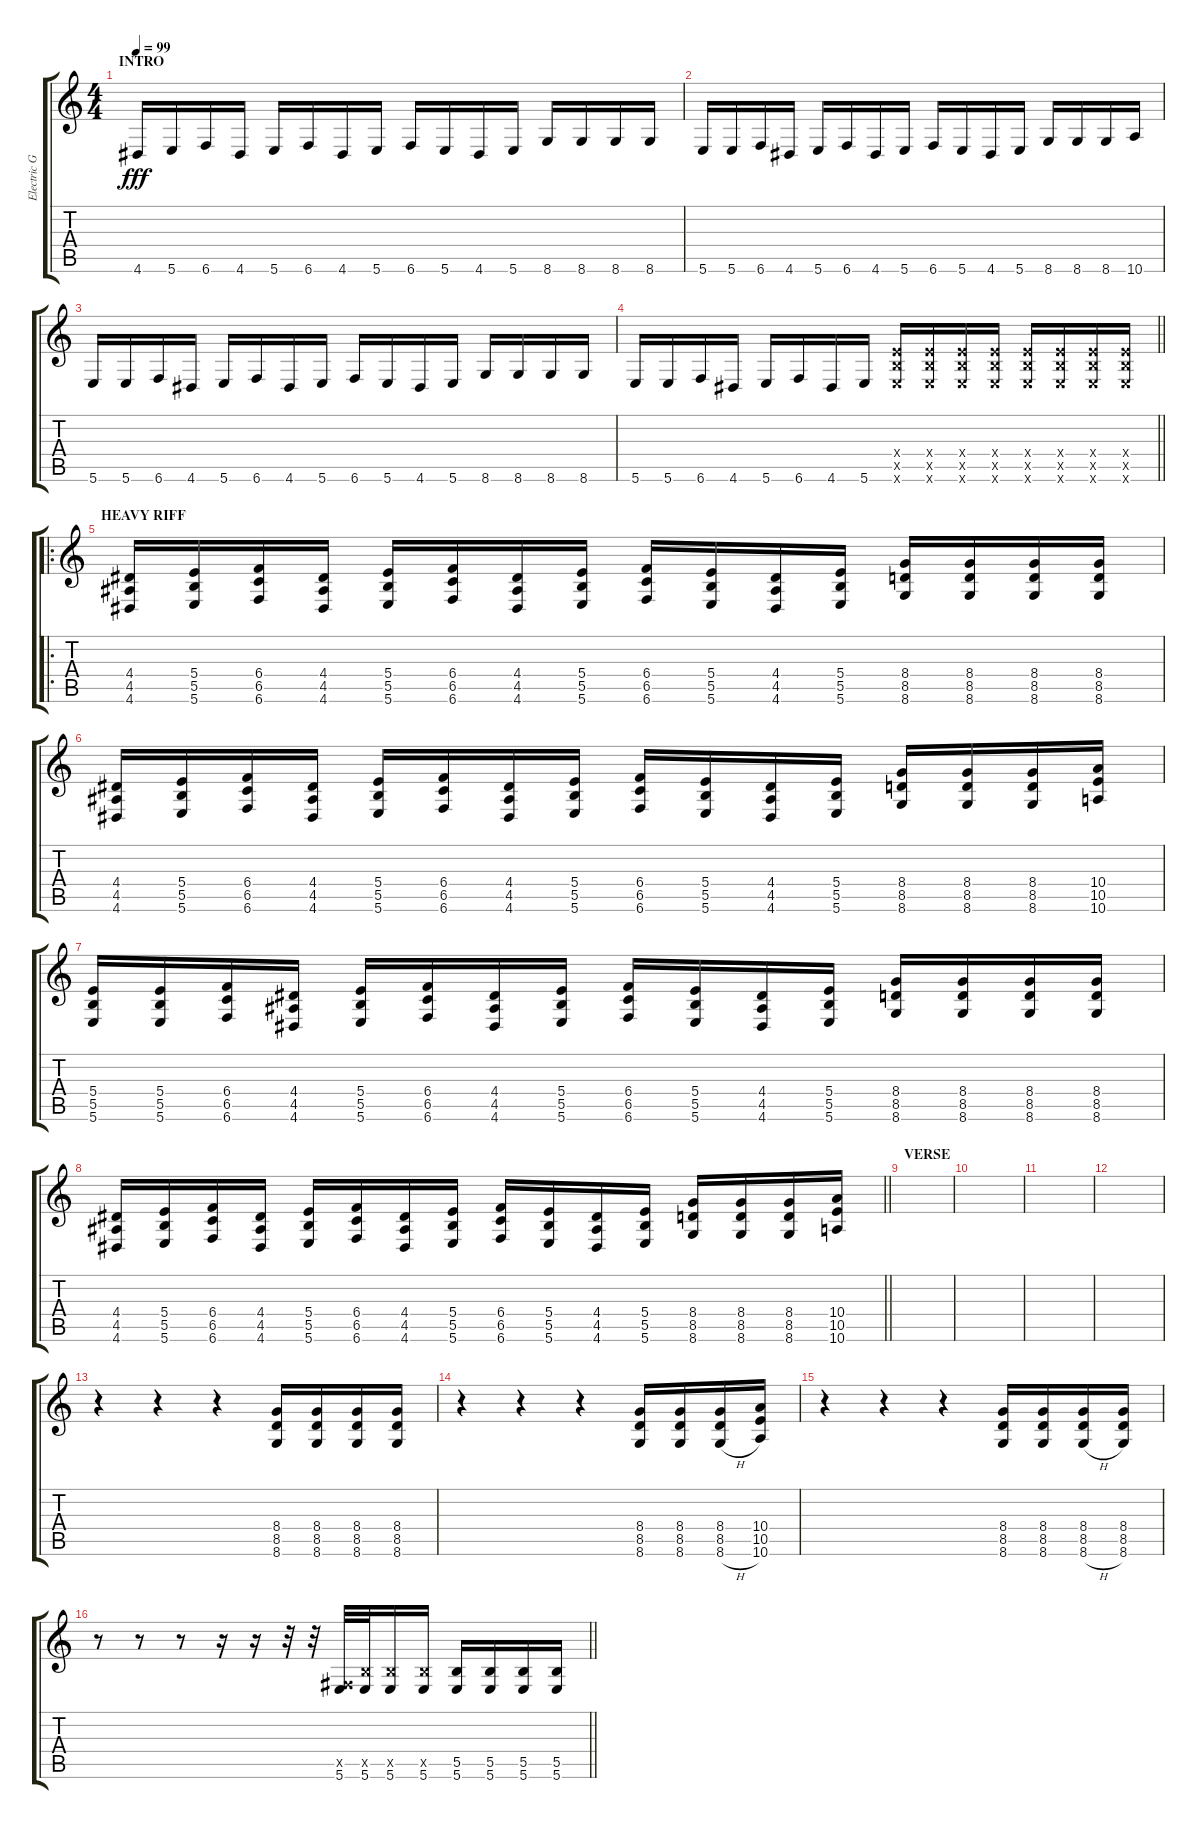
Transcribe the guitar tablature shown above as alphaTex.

\track ("Electric Guitar 1" "Electric G") {instrument distortionguitar}
\staff {score tabs}
\tuning (Db4 Ab3 E3 B2 Gb2 B1) {hide}
\ts (4 4)
\section ("" "INTRO")
\tempo 99
\clef g2
\ks c
4.6.16{dy fff instrument distortionguitar} 5.6.16 6.6.16 4.6.16 5.6.16 6.6.16 4.6.16 5.6.16 6.6.16 5.6.16 4.6.16 5.6.16 8.6.16 8.6.16 8.6.16 8.6.16 |
5.6.16 5.6.16 6.6.16 4.6.16 5.6.16 6.6.16 4.6.16 5.6.16 6.6.16 5.6.16 4.6.16 5.6.16 8.6.16 8.6.16 8.6.16 10.6.16 |
5.6.16 5.6.16 6.6.16 4.6.16 5.6.16 6.6.16 4.6.16 5.6.16 6.6.16 5.6.16 4.6.16 5.6.16 8.6.16 8.6.16 8.6.16 8.6.16 |
\barLineRight lightlight
5.6.16 5.6.16 6.6.16 4.6.16 5.6.16 6.6.16 4.6.16 5.6.16 (5.4{x} 5.5{x} 5.6{x}).16 (5.4{x} 5.5{x} 5.6{x}).16 (5.4{x} 5.5{x} 5.6{x}).16 (5.4{x} 5.5{x} 5.6{x}).16 (5.4{x} 5.5{x} 5.6{x}).16 (5.4{x} 5.5{x} 5.6{x}).16 (5.4{x} 5.5{x} 5.6{x}).16 (5.4{x} 5.5{x} 5.6{x}).16 |
\ro
\section ("" "HEAVY RIFF")
(4.4 4.5 4.6).16 (5.4 5.5 5.6).16 (6.4 6.5 6.6).16 (4.4 4.5 4.6).16 (5.4 5.5 5.6).16 (6.4 6.5 6.6).16 (4.4 4.5 4.6).16 (5.4 5.5 5.6).16 (6.4 6.5 6.6).16 (5.4 5.5 5.6).16 (4.4 4.5 4.6).16 (5.4 5.5 5.6).16 (8.4 8.5 8.6).16 (8.4 8.5 8.6).16 (8.4 8.5 8.6).16 (8.4 8.5 8.6).16 |
(4.4 4.5 4.6).16 (5.4 5.5 5.6).16 (6.4 6.5 6.6).16 (4.4 4.5 4.6).16 (5.4 5.5 5.6).16 (6.4 6.5 6.6).16 (4.4 4.5 4.6).16 (5.4 5.5 5.6).16 (6.4 6.5 6.6).16 (5.4 5.5 5.6).16 (4.4 4.5 4.6).16 (5.4 5.5 5.6).16 (8.4 8.5 8.6).16 (8.4 8.5 8.6).16 (8.4 8.5 8.6).16 (10.4 10.5 10.6).16 |
(5.4 5.5 5.6).16 (5.4 5.5 5.6).16 (6.4 6.5 6.6).16 (4.4 4.5 4.6).16 (5.4 5.5 5.6).16 (6.4 6.5 6.6).16 (4.4 4.5 4.6).16 (5.4 5.5 5.6).16 (6.4 6.5 6.6).16 (5.4 5.5 5.6).16 (4.4 4.5 4.6).16 (5.4 5.5 5.6).16 (8.4 8.5 8.6).16 (8.4 8.5 8.6).16 (8.4 8.5 8.6).16 (8.4 8.5 8.6).16 |
\barLineRight lightlight
(4.4 4.5 4.6).16 (5.4 5.5 5.6).16 (6.4 6.5 6.6).16 (4.4 4.5 4.6).16 (5.4 5.5 5.6).16 (6.4 6.5 6.6).16 (4.4 4.5 4.6).16 (5.4 5.5 5.6).16 (6.4 6.5 6.6).16 (5.4 5.5 5.6).16 (4.4 4.5 4.6).16 (5.4 5.5 5.6).16 (8.4 8.5 8.6).16 (8.4 8.5 8.6).16 (8.4 8.5 8.6).16 (10.4 10.5 10.6).16 |
\section ("" "VERSE")
|
|
|
|
r.4 r.4 r.4 (8.4 8.5 8.6).16 (8.4 8.5 8.6).16 (8.4 8.5 8.6).16 (8.4 8.5 8.6).16 |
r.4 r.4 r.4 (8.4 8.5 8.6).16 (8.4 8.5 8.6).16 (8.4 8.5 8.6{h}).16 (10.4 10.5 10.6).16 |
r.4 r.4 r.4 (8.4 8.5 8.6).16 (8.4 8.5 8.6).16 (8.4 8.5 8.6{h}).16 (8.4 8.5 8.6).16 |
\barLineRight lightlight
r.8 r.8 r.8 r.16 r.16 r.32 r.32 (0.5{x} 5.6).32 (5.5{x} 5.6).32 (5.5{x} 5.6).16 (5.5{x} 5.6).16 (5.5 5.6).16 (5.5 5.6).16 (5.5 5.6).16 (5.5 5.6).16
